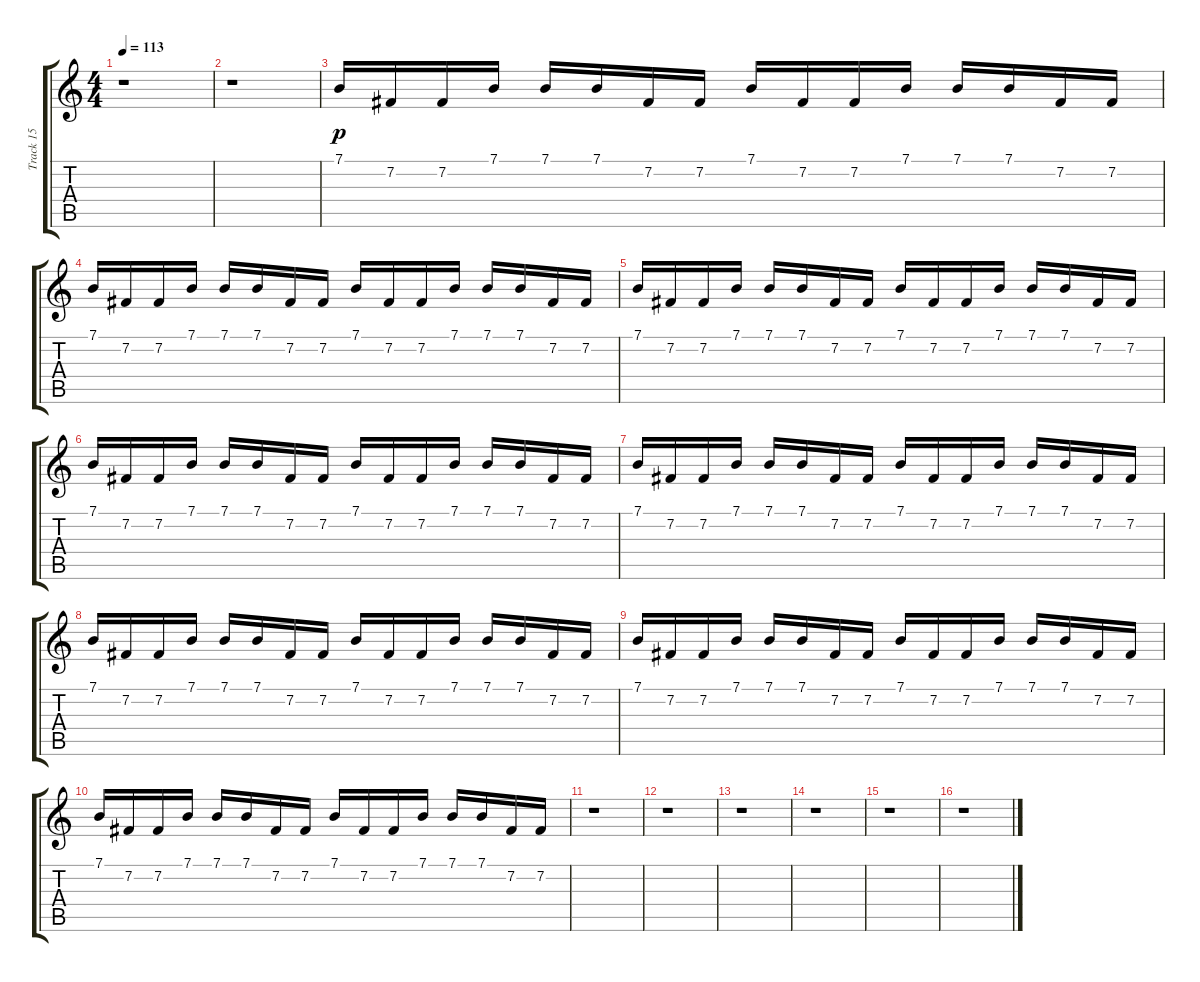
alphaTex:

\track ("Track 15" "Track 15") {instrument lead1square}
\staff {score tabs}
\tuning (E4 B3 G3 D3 A2 E2) {hide}
\ts (4 4)
\tempo 113
\clef g2
\ks c
r.1{dy p} |
r.1 |
7.1.16 7.2.16 7.2.16 7.1.16 7.1.16 7.1.16 7.2.16 7.2.16 7.1.16 7.2.16 7.2.16 7.1.16 7.1.16 7.1.16 7.2.16 7.2.16 |
7.1.16 7.2.16 7.2.16 7.1.16 7.1.16 7.1.16 7.2.16 7.2.16 7.1.16 7.2.16 7.2.16 7.1.16 7.1.16 7.1.16 7.2.16 7.2.16 |
7.1.16 7.2.16 7.2.16 7.1.16 7.1.16 7.1.16 7.2.16 7.2.16 7.1.16 7.2.16 7.2.16 7.1.16 7.1.16 7.1.16 7.2.16 7.2.16 |
7.1.16 7.2.16 7.2.16 7.1.16 7.1.16 7.1.16 7.2.16 7.2.16 7.1.16 7.2.16 7.2.16 7.1.16 7.1.16 7.1.16 7.2.16 7.2.16 |
7.1.16 7.2.16 7.2.16 7.1.16 7.1.16 7.1.16 7.2.16 7.2.16 7.1.16 7.2.16 7.2.16 7.1.16 7.1.16 7.1.16 7.2.16 7.2.16 |
7.1.16 7.2.16 7.2.16 7.1.16 7.1.16 7.1.16 7.2.16 7.2.16 7.1.16 7.2.16 7.2.16 7.1.16 7.1.16 7.1.16 7.2.16 7.2.16 |
7.1.16 7.2.16 7.2.16 7.1.16 7.1.16 7.1.16 7.2.16 7.2.16 7.1.16 7.2.16 7.2.16 7.1.16 7.1.16 7.1.16 7.2.16 7.2.16 |
7.1.16 7.2.16 7.2.16 7.1.16 7.1.16 7.1.16 7.2.16 7.2.16 7.1.16 7.2.16 7.2.16 7.1.16 7.1.16 7.1.16 7.2.16 7.2.16 |
r.1 |
r.1 |
r.1 |
r.1 |
r.1 |
r.1
